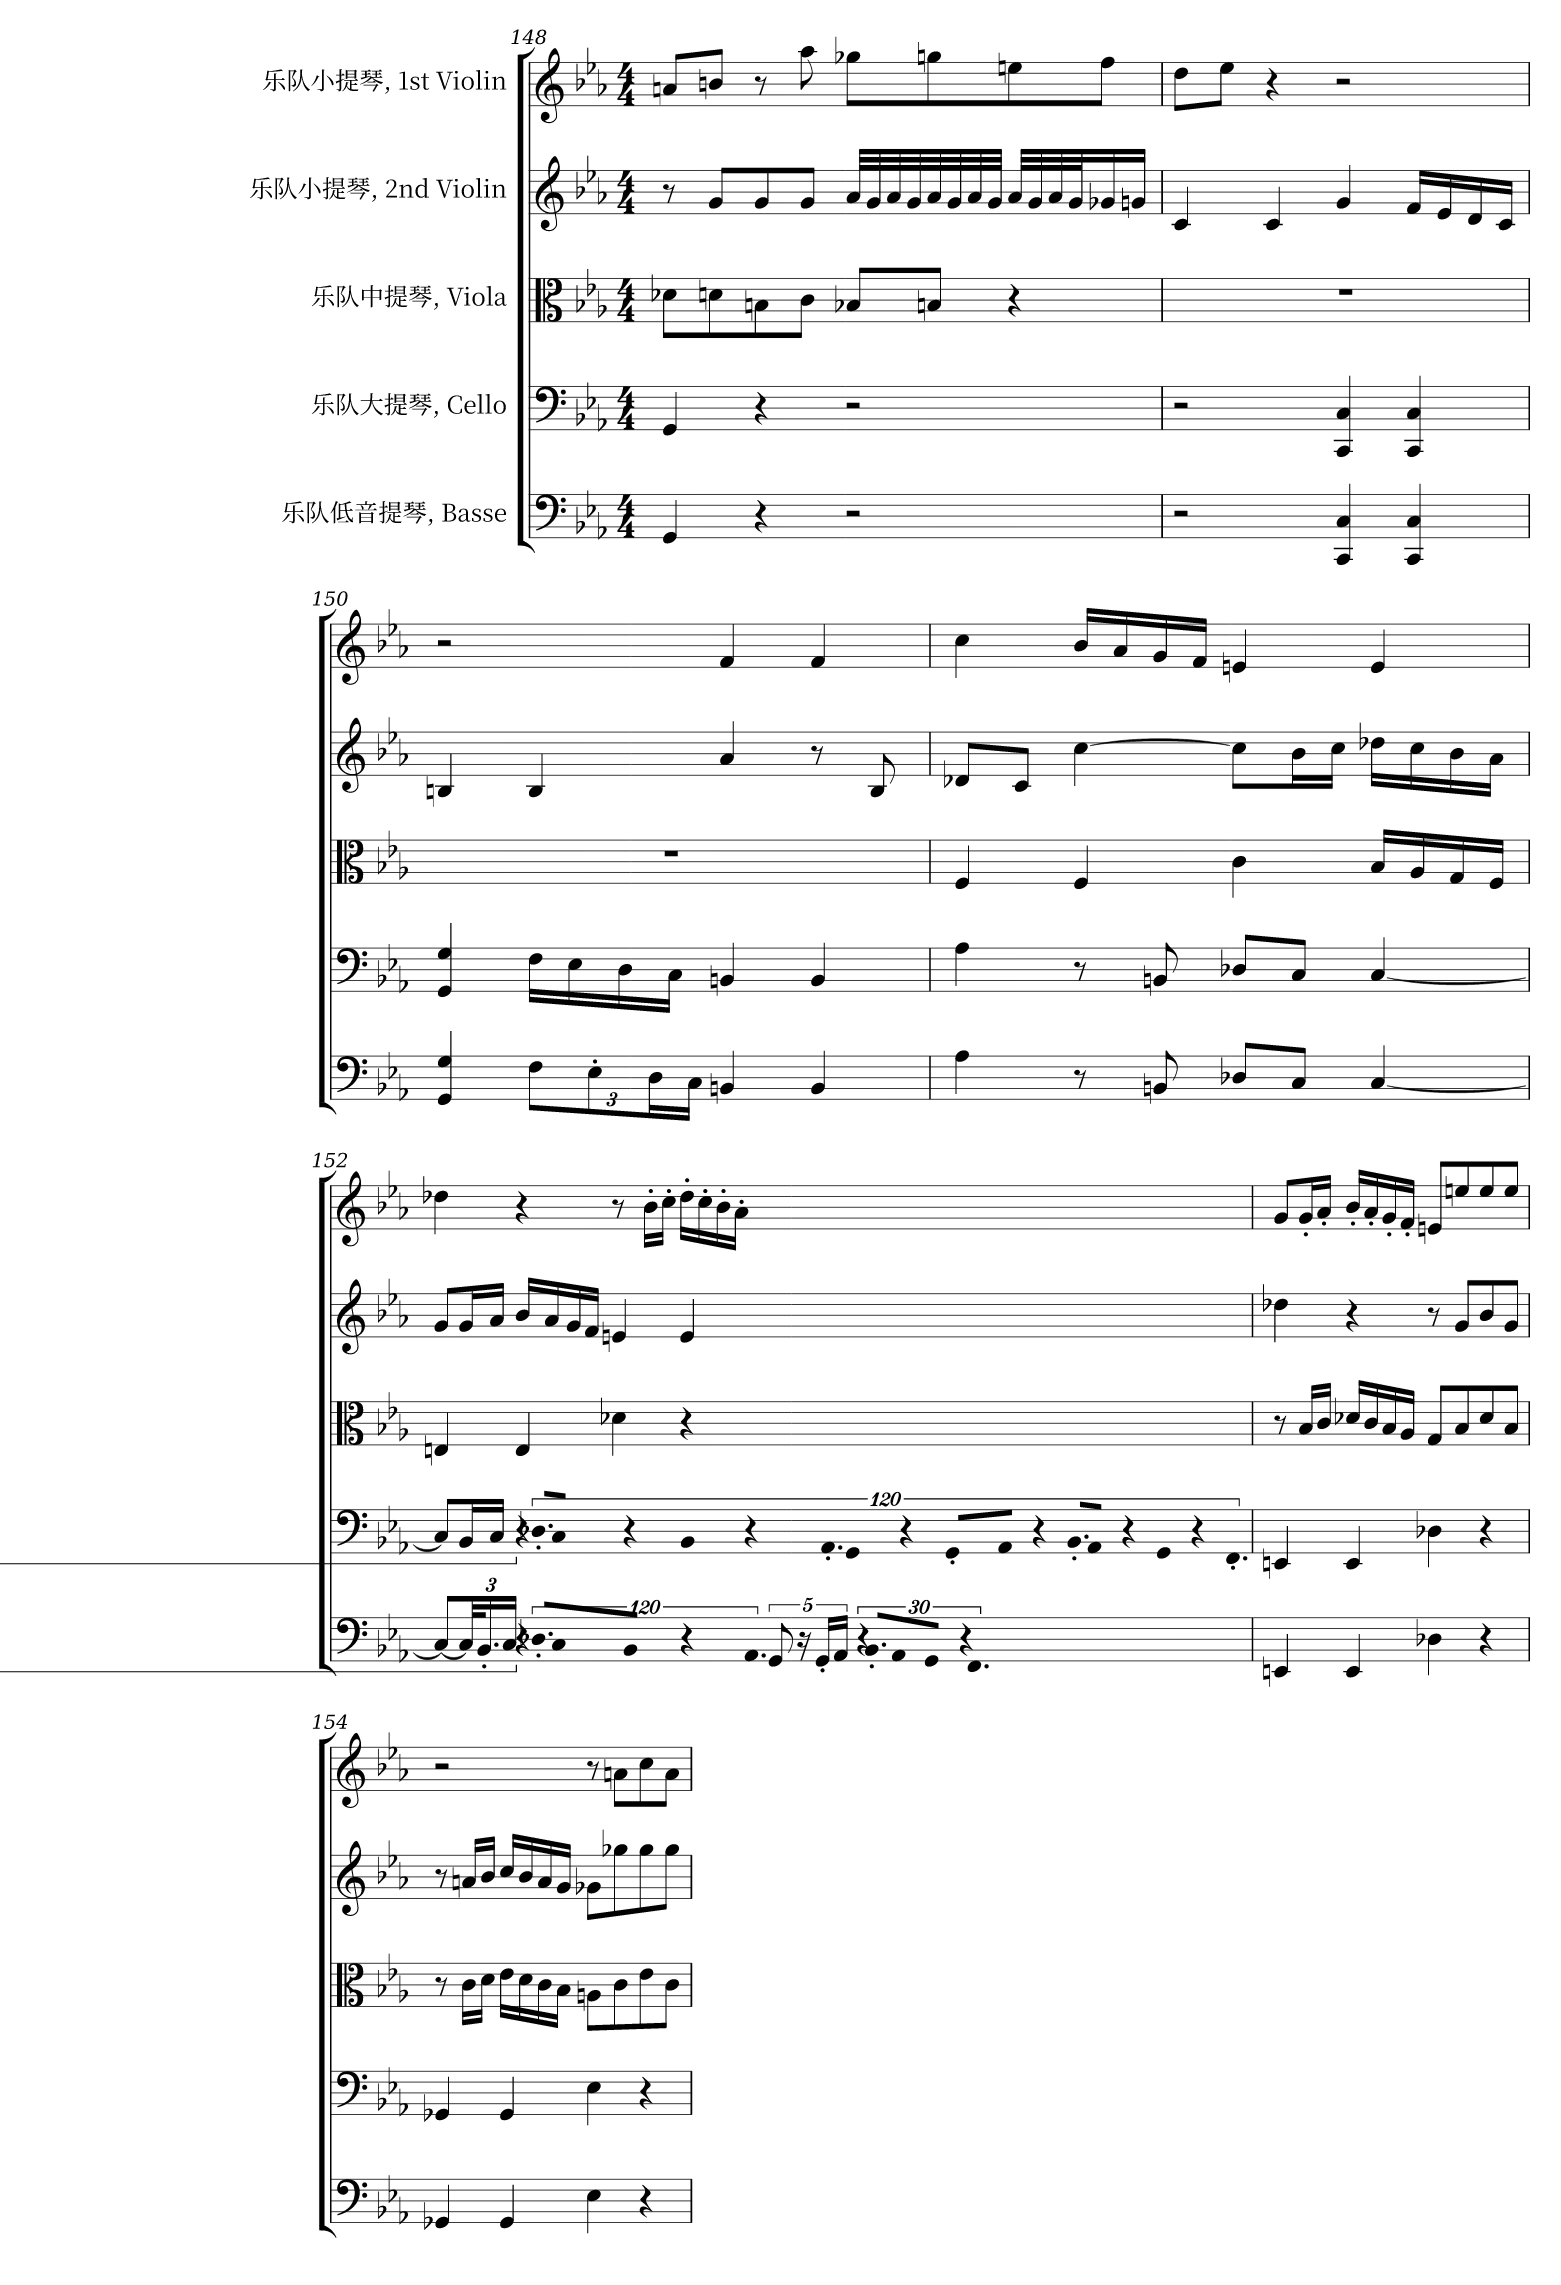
**kern	**kern	**kern	**kern	**kern
*part5	*part4	*part3	*part2	*part1
*staff5	*staff4	*staff3	*staff2	*staff1
*I"乐队低音提琴, Basse	*I"乐队大提琴, Cello	*I"乐队中提琴, Viola	*I"乐队小提琴, 2nd Violin	*I"乐队小提琴, 1st Violin
!!LO:PB:g=z
*clefF4	*clefF4	*clefC3	*clefG2	*clefG2
*ITrd7c12	*	*	*	*
*k[b-e-a-]	*k[b-e-a-]	*k[b-e-a-]	*k[b-e-a-]	*k[b-e-a-]
*M4/4	*M4/4	*M4/4	*M4/4	*M4/4
*MM106	*MM106	*MM106	*MM106	*MM106
=148	=148	=148	=148	=148
4GGG/	4GG/	8d-X\L	8r	8an/L
.	.	8dn\	8g/L	8bn/J
*	*	*	*	*MM114
4r	4r	8Bn\	8g/	8r
.	.	8c\J	8g/J	8aa-\
*	*	*	*	*MM108
2r	2r	8B-X/L	32a-/LLL	8gg-X\L
.	.	.	32g/	.
.	.	.	32a-/	.
.	.	.	32g/	.
.	.	8Bn/J	32a-/	8ggn\
.	.	.	32g/	.
.	.	.	32a-/	.
.	.	.	32g/JJJ	.
*	*	*	*	*MM114
.	.	4r	32a-/LLL	8een\
.	.	.	32g/	.
.	.	.	32a-/	.
.	.	.	32g/J	.
.	.	.	16g-X/	8ff\J
.	.	.	16gn/JJ	.
=149	=149	=149	=149	=149
*	*	*	*	*MM106
2r	2r	1r	4c/	8dd\L
.	.	.	.	8ee-\J
*	*	*	*	*MM114
.	.	.	4c/	4r
*	*	*	*	*MM108
4CCC/ 4CC/	4CC/ 4C/	.	4g/	2r
4CCC/ 4CC/	4CC/ 4C/	.	16f/LL	.
.	.	.	16e-/	.
.	.	.	16d/	.
.	.	.	16c/JJ	.
=150	=150	=150	=150	=150
*	*	*	*	*MM106
4GGG/ 4GG/	4GG/ 4G/	1r	4Bn/	2r
*Xbrackettup	*	*	*	*
12FF\L	16F\LL	.	4B/	.
.	16E-\	.	.	.
12EE-'\	.	.	.	.
.	16D\	.	.	.
24DD\L	.	.	.	.
.	16C\JJ	.	.	.
24CC\JJ	.	.	.	.
*	*	*	*	*MM108
4BBBn/	4BBn/	.	4a-/	4f/
*	*	*	*	*MM114
4BBB/	4BB/	.	8r	4f/
.	.	.	8B/	.
!!LO:LB:g=z
=151	=151	=151	=151	=151
*	*	*	*	*MM106
4AA-\	4A-\	4F/	8d-X/L	4cc\
.	.	.	8c/J	.
*	*	*	*	*MM114
8r	8r	4F/	[4cc\	16b-/LL
.	.	.	.	16a-/
8BBBn/	8BBn/	.	.	16g/
.	.	.	.	16f/JJ
*	*	*	*	*MM108
8DD-X/L	8D-X/L	4c\	8cc\L]	4en/
8CC/J	8C/J	.	16b-\L	.
.	.	.	16cc\JJ	.
*	*	*	*	*MM114
[4CC/	[4C/	16B-/LL	16dd-X\LL	4e/
.	.	16A-/	16cc\	.
.	.	16G/	16b-\	.
.	.	16F/JJ	16a-\JJ	.
=152	=152	=152	=152	=152
*	*	*	*	*MM106
8CC/L_	8C/L]	4En/	8g/L	4dd-X\
48CC/KL]	16BB-/L	.	16g/L	.
24.BBB-'/	.	.	.	.
.	16C/JJ	.	16a-/JJ	.
24CC/JJ	.	.	.	.
*brackettup	*	*	*	*
*	*	*	*	*MM114
!LO:N:vis=64	!LO:N:vis=64	!	!	!
960%17r	960%17r	4E/	16b-/LL	4r
!LO:N:vis=32.	!LO:N:vis=32.	!	!	!
1920%103DD-X'/KLL	1920%103D-X'/LLL	.	.	.
.	.	.	16a-/	.
!LO:N:vis=16	!LO:N:vis=32	!	!	!
1920%137CC/	640%23C/JJJ	.	.	.
!	!LO:N:vis=32	!	!	!
.	640%23r	.	.	.
.	.	.	16g/	.
!LO:N:vis=32	!	!	!	!
640%23BBB-/JJk	.	.	.	.
!	!LO:N:vis=32	!	!	!
.	640%23BB-/	.	.	.
!LO:N:vis=64	!	!	!	!
960%17r	.	.	.	.
!	!LO:N:vis=64	!	!	!
.	960%17r	.	.	.
.	.	.	16f/JJ	.
!LO:N:vis=32.	!	!	!	!
1920%103AAA-/	.	.	.	.
!	!LO:N:vis=32.	!	!	!
.	1920%103AA-'/	.	.	.
*	*	*	*	*MM108
10GGG/	.	4d-X\	4en/	8r
.	10GG/	.	.	.
20r	.	.	.	.
.	20r	.	.	.
.	.	.	.	16b-'\LL
20GGG'/LL	.	.	.	.
.	20GG'/LL	.	.	.
.	.	.	.	16cc'\JJ
20AAA-/JJ	.	.	.	.
.	20AA-/JJ	.	.	.
*	*	*	*	*MM114
!LO:N:vis=64	!	!	!	!
960%17r	.	4r	4e/	16dd-'\LL
!	!LO:N:vis=64	!	!	!
.	960%17r	.	.	.
!LO:N:vis=32.	!	!	!	!
1920%103BBB-'/KLL	.	.	.	.
!	!LO:N:vis=32.	!	!	!
.	1920%103BB-'/LLL	.	.	.
.	.	.	.	16cc'\
!LO:N:vis=16	!	!	!	!
1920%137AAA-/	.	.	.	.
!	!LO:N:vis=32	!	!	!
.	640%23AA-/JJJ	.	.	.
!	!LO:N:vis=32	!	!	!
.	640%23r	.	.	.
.	.	.	.	16b-'\
!LO:N:vis=32	!	!	!	!
640%23GGG/JJk	.	.	.	.
!	!LO:N:vis=32	!	!	!
.	640%23GG/	.	.	.
!LO:N:vis=64	!	!	!	!
960%17r	.	.	.	.
!	!LO:N:vis=64	!	!	!
.	960%17r	.	.	.
.	.	.	.	16a-'\JJ
!LO:N:vis=32.	!	!	!	!
1920%103FFF/	.	.	.	.
!	!LO:N:vis=32.	!	!	!
.	1920%103FF'/	.	.	.
960ryy	.	960ryy	960ryy	960ryy
!!LO:PB:g=z
=153	=153	=153	=153	=153
*	*	*	*	*MM106
4EEEn/	4EEn/	8r	4dd-X\	8g/L
.	.	16B-/LL	.	16g'/L
.	.	16c/JJ	.	16a-'/JJ
*	*	*	*	*MM114
4EEE/	4EE/	16d-X/LL	4r	16b-'/LL
.	.	16c/	.	16a-'/
.	.	16B-/	.	16g'/
.	.	16A-/JJ	.	16f'/JJ
*	*	*	*	*MM108
4DD-X\	4D-X\	8G/L	8r	8en/L
.	.	8B-/	8g/L	8een/
*	*	*	*	*MM114
4r	4r	8d-/	8b-/	8ee/
.	.	8B-/J	8g/J	8ee/J
=154	=154	=154	=154	=154
*	*	*	*	*MM106
4GGG-X/	4GG-X/	8r	8r	2r
.	.	16c\LL	16an/LL	.
.	.	16d\JJ	16b-/JJ	.
4GGG-/	4GG-/	16e-\LL	16cc/LL	.
.	.	16d\	16b-/	.
.	.	16c\	16a/	.
.	.	16B-\JJ	16g/JJ	.
*	*	*	*	*MM108
4EE-\	4E-\	8An\L	8g-X\L	8r
.	.	8c\	8gg-X\	8an\L
*	*	*	*	*MM114
4r	4r	8e-\	8gg-\	8cc\
.	.	8c\J	8gg-\J	8a\J
=	=	=	=	=
*-	*-	*-	*-	*-
